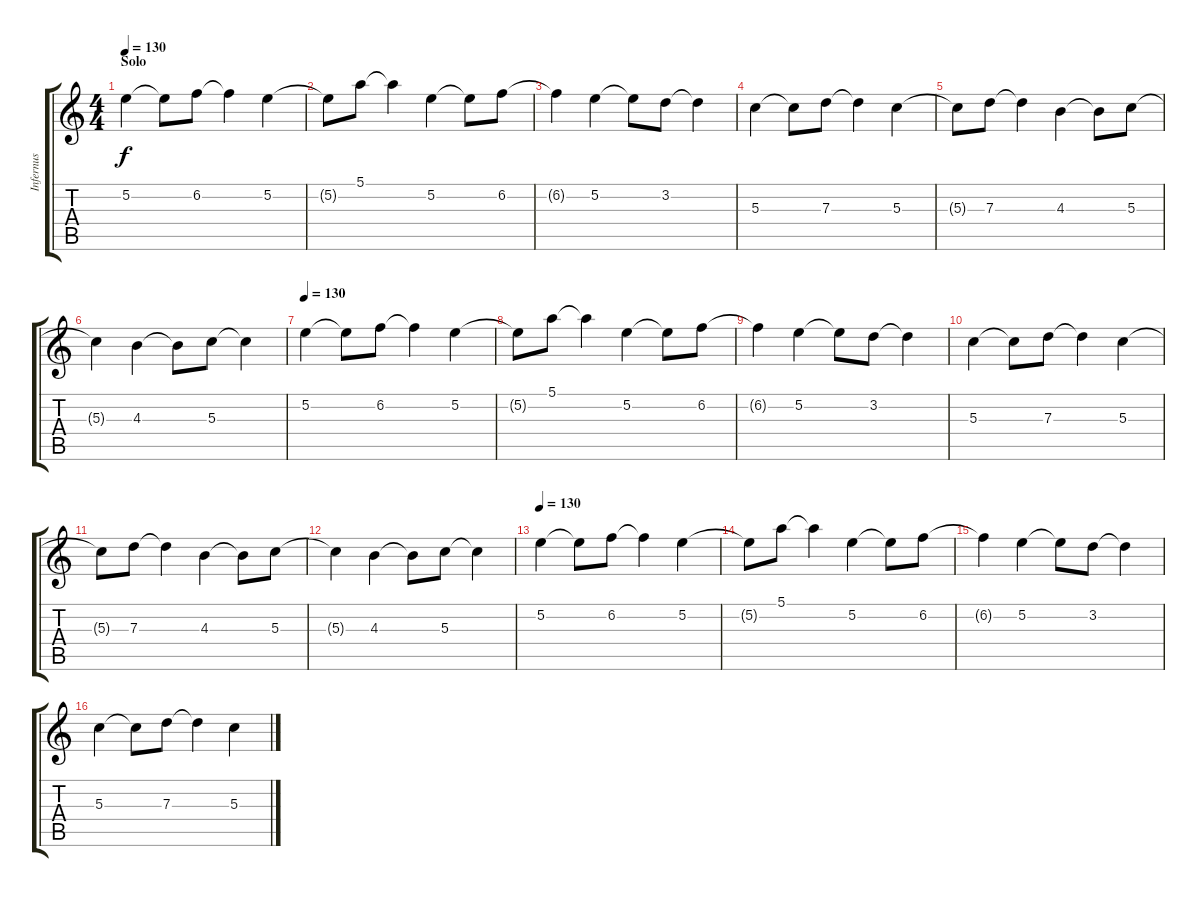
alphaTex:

\track ("Infernus" "Infernus") {instrument overdrivenguitar}
\staff {score tabs}
\tuning (E4 B3 G3 D3 A2 E2) {hide}
\ts (4 4)
\section ("" "Solo")
\tempo 130
\clef g2
\ks c
5.2.4{dy f} 5.2{t}.8 6.2.8 6.2{t}.4 5.2.4 |
5.2{t}.8 5.1.8 5.1{t}.4 5.2.4 5.2{t}.8 6.2.8 |
6.2{t}.4 5.2.4 5.2{t}.8 3.2.8 3.2{t}.4 |
5.3.4 5.3{t}.8 7.3.8 7.3{t}.4 5.3.4 |
5.3{t}.8 7.3.8 7.3{t}.4 4.3.4 4.3{t}.8 5.3.8 |
5.3{t}.4 4.3.4 4.3{t}.8 5.3.8 5.3{t}.4 |
\tempo 130
5.2.4 5.2{t}.8 6.2.8 6.2{t}.4 5.2.4 |
5.2{t}.8 5.1.8 5.1{t}.4 5.2.4 5.2{t}.8 6.2.8 |
6.2{t}.4 5.2.4 5.2{t}.8 3.2.8 3.2{t}.4 |
5.3.4 5.3{t}.8 7.3.8 7.3{t}.4 5.3.4 |
5.3{t}.8 7.3.8 7.3{t}.4 4.3.4 4.3{t}.8 5.3.8 |
5.3{t}.4 4.3.4 4.3{t}.8 5.3.8 5.3{t}.4 |
\tempo 130
5.2.4 5.2{t}.8 6.2.8 6.2{t}.4 5.2.4 |
5.2{t}.8 5.1.8 5.1{t}.4 5.2.4 5.2{t}.8 6.2.8 |
6.2{t}.4 5.2.4 5.2{t}.8 3.2.8 3.2{t}.4 |
5.3.4 5.3{t}.8 7.3.8 7.3{t}.4 5.3.4
